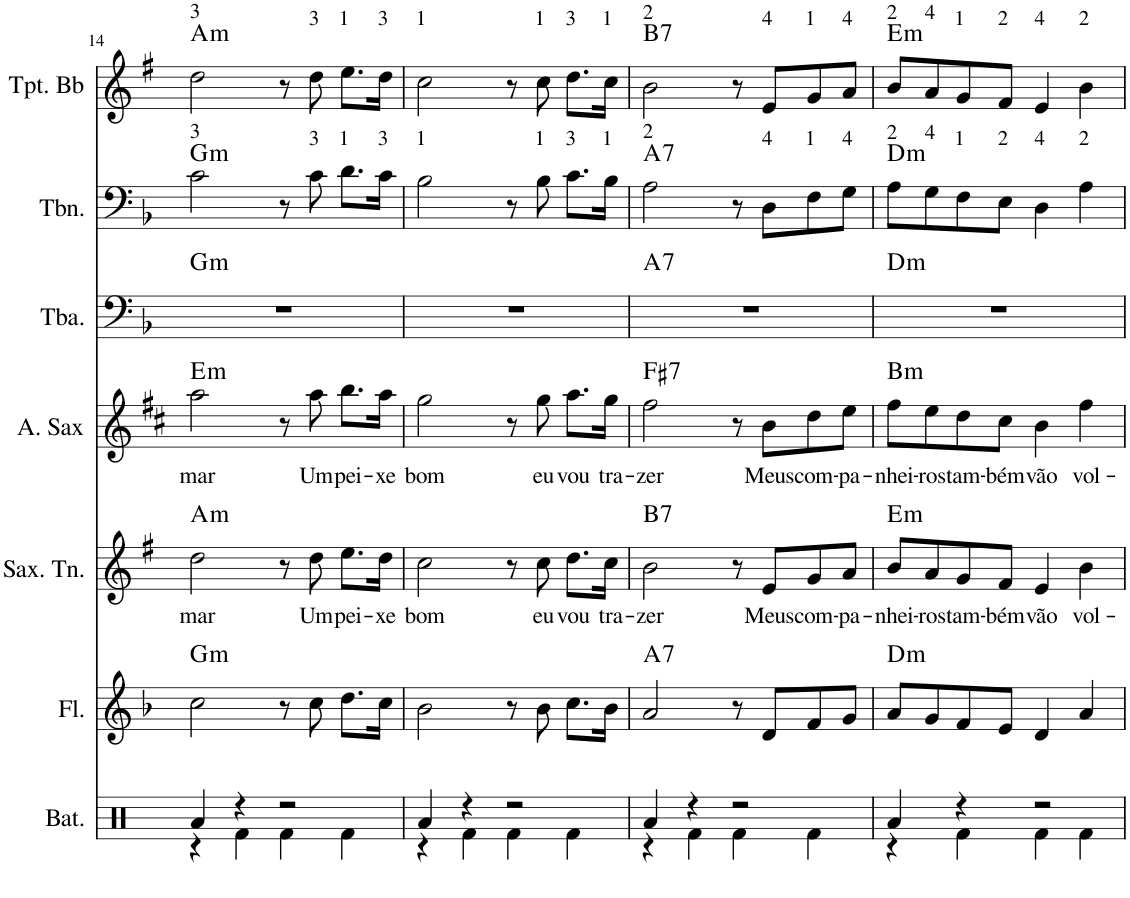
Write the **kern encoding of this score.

**kern	**kern	**harte	**kern	**text	**harte	**kern	**text	**harte	**kern	**harte	**kern	**harte	**kern	**harte
*part7	*part6	*part6	*part5	*part5	*part5	*part4	*part4	*part4	*part3	*part3	*part2	*part2	*part1	*part1
*staff7	*staff6	*	*staff5	*staff5	*	*staff4	*staff4	*	*staff3	*	*staff2	*	*staff1	*
*I"Bateria	*I"Flauta Transversal	*	*I"Saxofone Tenor	*	*	*I"Saxofone Alto	*	*	*I"Tuba	*	*I"Trombone	*	*I"Trompete Bb	*
*I'Bat.	*I'Fl.	*	*I'Sax. Tn.	*	*	*	*	*	*I'Tba.	*	*I'Tbn.	*	*I'Tpt. Bb	*
!!LO:PB:g=z
*clefX	*clefG2	*	*clefG2	*	*	*clefG2	*	*	*clefF4	*	*clefF4	*	*clefG2	*
*	*	*	*Trd8c14	*	*	*Trd5c9	*	*	*	*	*	*	*Trd1c2	*
*k[]	*k[b-]	*	*k[f#]	*	*	*k[f#c#]	*	*	*k[b-]	*	*k[b-]	*	*k[f#]	*
*M4/4	*M4/4	*	*M4/4	*	*	*M4/4	*	*	*M4/4	*	*M4/4	*	*M4/4	*
=14	=14	=14	=14	=14	=14	=14	=14	=14	=14	=14	=14	=14	=14	=14
*^	*	*	*	*	*	*	*	*	*	*	*	*	*	*
!	!	!	!	!	!	!	!	!	!	!	!	!	!	!LO:TX:a:t=3	!
!	!	!	!	!	!	!	!	!	!	!	!	!LO:TX:a:t=3	!	!	!
!	!	!	!LO:H:kt=m	!	!LO:LY:b	!LO:H:kt=m	!	!LO:LY:b	!LO:H:kt=m	!	!LO:H:kt=m	!	!LO:H:kt=m	!	!LO:H:kt=m
4Ra/	4r	2cc\	G:min	2dd\	mar	A:min	2aa\	mar	E:min	1r	G:min	2c\	G:min	2dd\	A:min
4r	4Rf\	.	.	.	.	.	.	.	.	.	.	.	.	.	.
2r	4Rf\	8r	.	8r	.	.	8r	.	.	.	.	8r	.	8r	.
!	!	!	!	!	!	!	!	!	!	!	!	!	!	!LO:TX:a:t=3	!
!	!	!	!	!	!	!	!	!	!	!	!	!LO:TX:a:t=3	!	!	!
!	!	!	!	!	!LO:LY:b	!	!	!LO:LY:b	!	!	!	!	!	!	!
.	.	8cc\	.	8dd\	Um	.	8aa\	Um	.	.	.	8c\	.	8dd\	.
!	!	!	!	!	!	!	!	!	!	!	!	!	!	!LO:TX:a:t=1	!
!	!	!	!	!	!	!	!	!	!	!	!	!LO:TX:a:t=1	!	!	!
!	!	!	!	!	!LO:LY:b	!	!	!LO:LY:b	!	!	!	!	!	!	!
.	4Rf\	8.dd\L	.	8.ee\L	pei-	.	8.bb\L	pei-	.	.	.	8.d\L	.	8.ee\L	.
!	!	!	!	!	!	!	!	!	!	!	!	!	!	!LO:TX:a:t=3	!
!	!	!	!	!	!	!	!	!	!	!	!	!LO:TX:a:t=3	!	!	!
!	!	!	!	!	!LO:LY:b	!	!	!LO:LY:b	!	!	!	!	!	!	!
.	.	16cc\Jk	.	16dd\Jk	-xe	.	16aa\Jk	-xe	.	.	.	16c\Jk	.	16dd\Jk	.
=15	=15	=15	=15	=15	=15	=15	=15	=15	=15	=15	=15	=15	=15	=15	=15
!	!	!	!	!	!	!	!	!	!	!	!	!	!	!LO:TX:a:t=1	!
!	!	!	!	!	!	!	!	!	!	!	!	!LO:TX:a:t=1	!	!	!
!	!	!	!	!	!LO:LY:b	!	!	!LO:LY:b	!	!	!	!	!	!	!
4Ra/	4r	2b-\	.	2cc\	bom	.	2gg\	bom	.	1r	.	2B-\	.	2cc\	.
4r	4Rf\	.	.	.	.	.	.	.	.	.	.	.	.	.	.
2r	4Rf\	8r	.	8r	.	.	8r	.	.	.	.	8r	.	8r	.
!	!	!	!	!	!	!	!	!	!	!	!	!	!	!LO:TX:a:t=1	!
!	!	!	!	!	!	!	!	!	!	!	!	!LO:TX:a:t=1	!	!	!
!	!	!	!	!	!LO:LY:b	!	!	!LO:LY:b	!	!	!	!	!	!	!
.	.	8b-\	.	8cc\	eu	.	8gg\	eu	.	.	.	8B-\	.	8cc\	.
!	!	!	!	!	!	!	!	!	!	!	!	!	!	!LO:TX:a:t=3	!
!	!	!	!	!	!	!	!	!	!	!	!	!LO:TX:a:t=3	!	!	!
!	!	!	!	!	!LO:LY:b	!	!	!LO:LY:b	!	!	!	!	!	!	!
.	4Rf\	8.cc\L	.	8.dd\L	vou	.	8.aa\L	vou	.	.	.	8.c\L	.	8.dd\L	.
!	!	!	!	!	!	!	!	!	!	!	!	!	!	!LO:TX:a:t=1	!
!	!	!	!	!	!	!	!	!	!	!	!	!LO:TX:a:t=1	!	!	!
!	!	!	!	!	!LO:LY:b	!	!	!LO:LY:b	!	!	!	!	!	!	!
.	.	16b-\Jk	.	16cc\Jk	tra-	.	16gg\Jk	tra-	.	.	.	16B-\Jk	.	16cc\Jk	.
=16	=16	=16	=16	=16	=16	=16	=16	=16	=16	=16	=16	=16	=16	=16	=16
!	!	!	!	!	!	!	!	!	!	!	!	!	!	!LO:TX:a:t=2	!
!	!	!	!	!	!	!	!	!	!	!	!	!LO:TX:a:t=2	!	!	!
!	!	!	!LO:H:kt=7	!	!LO:LY:b	!LO:H:kt=7	!	!LO:LY:b	!LO:H:kt=7	!	!LO:H:kt=7	!	!LO:H:kt=7	!	!LO:H:kt=7
4Ra/	4r	2a/	A:7	2b\	-zer	B:7	2ff#\	-zer	F#:7	1r	A:7	2A\	A:7	2b\	B:7
4r	4Rf\	.	.	.	.	.	.	.	.	.	.	.	.	.	.
2r	4Rf\	8r	.	8r	.	.	8r	.	.	.	.	8r	.	8r	.
!	!	!	!	!	!	!	!	!	!	!	!	!	!	!LO:TX:a:t=4	!
!	!	!	!	!	!	!	!	!	!	!	!	!LO:TX:a:t=4	!	!	!
!	!	!	!	!	!LO:LY:b	!	!	!LO:LY:b	!	!	!	!	!	!	!
.	.	8d/L	.	8e/L	Meus	.	8b\L	Meus	.	.	.	8D\L	.	8e/L	.
!	!	!	!	!	!	!	!	!	!	!	!	!	!	!LO:TX:a:t=1	!
!	!	!	!	!	!	!	!	!	!	!	!	!LO:TX:a:t=1	!	!	!
!	!	!	!	!	!LO:LY:b	!	!	!LO:LY:b	!	!	!	!	!	!	!
.	4Rf\	8f/	.	8g/	com-	.	8dd\	com-	.	.	.	8F\	.	8g/	.
!	!	!	!	!	!	!	!	!	!	!	!	!	!	!LO:TX:a:t=4	!
!	!	!	!	!	!	!	!	!	!	!	!	!LO:TX:a:t=4	!	!	!
!	!	!	!	!	!LO:LY:b	!	!	!LO:LY:b	!	!	!	!	!	!	!
.	.	8g/J	.	8a/J	-pa-	.	8ee\J	-pa-	.	.	.	8G\J	.	8a/J	.
=17	=17	=17	=17	=17	=17	=17	=17	=17	=17	=17	=17	=17	=17	=17	=17
!	!	!	!	!	!	!	!	!	!	!	!	!	!	!LO:TX:a:t=2	!
!	!	!	!	!	!	!	!	!	!	!	!	!LO:TX:a:t=2	!	!	!
!	!	!	!LO:H:kt=m	!	!LO:LY:b	!LO:H:kt=m	!	!LO:LY:b	!LO:H:kt=m	!	!LO:H:kt=m	!	!LO:H:kt=m	!	!LO:H:kt=m
4Ra/	4r	8a/L	D:min	8b/L	-nhei-	E:min	8ff#\L	-nhei-	B:min	1r	D:min	8A\L	D:min	8b/L	E:min
!	!	!	!	!	!	!	!	!	!	!	!	!	!	!LO:TX:a:t=4	!
!	!	!	!	!	!	!	!	!	!	!	!	!LO:TX:a:t=4	!	!	!
!	!	!	!	!	!LO:LY:b	!	!	!LO:LY:b	!	!	!	!	!	!	!
.	.	8g/	.	8a/	-ros	.	8ee\	-ros	.	.	.	8G\	.	8a/	.
!	!	!	!	!	!	!	!	!	!	!	!	!	!	!LO:TX:a:t=1	!
!	!	!	!	!	!	!	!	!	!	!	!	!LO:TX:a:t=1	!	!	!
!	!	!	!	!	!LO:LY:b	!	!	!LO:LY:b	!	!	!	!	!	!	!
4r	4Rf\	8f/	.	8g/	tam-	.	8dd\	tam-	.	.	.	8F\	.	8g/	.
!	!	!	!	!	!	!	!	!	!	!	!	!	!	!LO:TX:a:t=2	!
!	!	!	!	!	!	!	!	!	!	!	!	!LO:TX:a:t=2	!	!	!
!	!	!	!	!	!LO:LY:b	!	!	!LO:LY:b	!	!	!	!	!	!	!
.	.	8e/J	.	8f#/J	-bém	.	8cc#\J	-bém	.	.	.	8E\J	.	8f#/J	.
!	!	!	!	!	!	!	!	!	!	!	!	!	!	!LO:TX:a:t=4	!
!	!	!	!	!	!	!	!	!	!	!	!	!LO:TX:a:t=4	!	!	!
!	!	!	!	!	!LO:LY:b	!	!	!LO:LY:b	!	!	!	!	!	!	!
2r	4Rf\	4d/	.	4e/	vão	.	4b\	vão	.	.	.	4D\	.	4e/	.
!	!	!	!	!	!	!	!	!	!	!	!	!	!	!LO:TX:a:t=2	!
!	!	!	!	!	!	!	!	!	!	!	!	!LO:TX:a:t=2	!	!	!
!	!	!	!	!	!LO:LY:b	!	!	!LO:LY:b	!	!	!	!	!	!	!
.	4Rf\	4a/	.	4b\	vol-	.	4ff#\	vol-	.	.	.	4A\	.	4b\	.
*v	*v	*	*	*	*	*	*	*	*	*	*	*	*	*	*
=	=	=	=	=	=	=	=	=	=	=	=	=	=	=
*-	*-	*-	*-	*-	*-	*-	*-	*-	*-	*-	*-	*-	*-	*-
